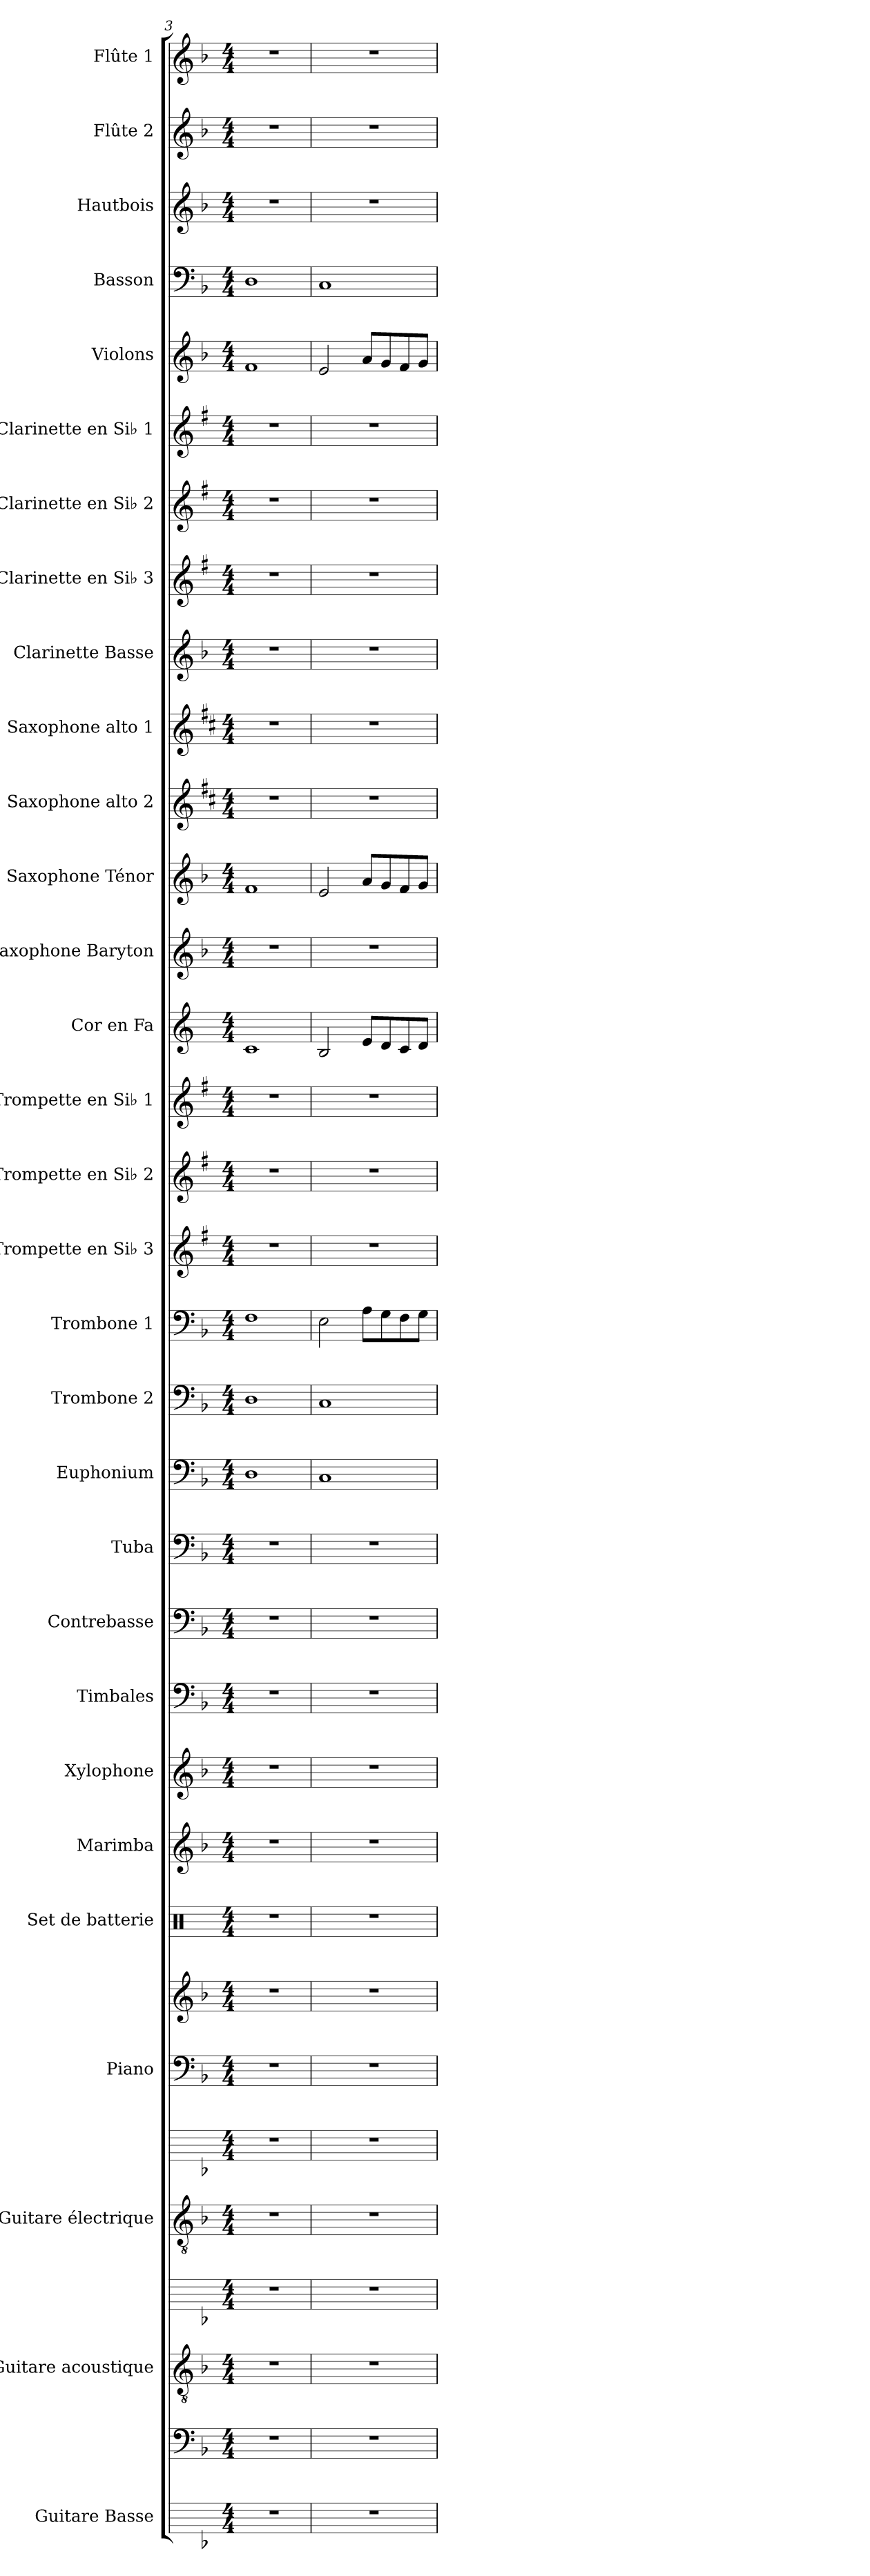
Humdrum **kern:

**kern	**kern	**kern	**kern	**kern	**kern	**kern	**kern	**kern	**kern	**kern	**kern	**kern	**kern	**kern	**kern	**kern	**kern	**kern	**kern	**kern	**kern	**kern	**kern	**kern	**kern	**kern	**kern	**kern	**kern	**kern	**kern	**kern	**kern
*part30	*part30	*part29	*part29	*part28	*part28	*part27	*part27	*part26	*part25	*part24	*part23	*part22	*part21	*part20	*part19	*part18	*part17	*part16	*part15	*part14	*part13	*part12	*part11	*part10	*part9	*part8	*part7	*part6	*part5	*part4	*part3	*part2	*part1
*staff34	*staff33	*staff32	*staff31	*staff30	*staff29	*staff28	*staff27	*staff26	*staff25	*staff24	*staff23	*staff22	*staff21	*staff20	*staff19	*staff18	*staff17	*staff16	*staff15	*staff14	*staff13	*staff12	*staff11	*staff10	*staff9	*staff8	*staff7	*staff6	*staff5	*staff4	*staff3	*staff2	*staff1
*I"Guitare Basse	*	*I"Guitare acoustique	*	*I"Guitare électrique	*	*I"Piano	*	*I"Set de batterie	*I"Marimba	*I"Xylophone	*I"Timbales	*I"Contrebasse	*I"Tuba	*I"Euphonium	*I"Trombone 2	*I"Trombone 1	*I"Trompette en Si♭ 3	*I"Trompette en Si♭ 2	*I"Trompette en Si♭ 1	*I"Cor en Fa	*I"Saxophone Baryton	*I"Saxophone Ténor	*I"Saxophone alto 2	*I"Saxophone alto 1	*I"Clarinette Basse	*I"Clarinette en Si♭ 3	*I"Clarinette en Si♭ 2	*I"Clarinette en Si♭ 1	*I"Violons	*I"Basson	*I"Hautbois	*I"Flûte 2	*I"Flûte 1
*I'Guit. B.	*	*I'Guit.	*	*I'Guit. El.	*	*I'Pia.	*	*I'Bat.	*I'Mrm.	*I'Xyl.	*I'Timb.	*I'Cb.	*I'Tba.	*I'Euph.	*I'Tbn. 2	*I'Tbn. 1	*I'Tromp. en Si♭ 3	*I'Tromp. en Si♭ 2	*I'Tromp. en Si♭ 1	*I'Cor en Fa	*I'Sax. Bar.	*I'Sax. T.	*I'Sax. A. 2	*I'Sax. A.  1	*I'Clar. Basse	*I'Clar. en Si♭ 3	*I'Clar. en Si♭ 2	*I'Clar. en Si♭ 1	*I'Vlns.	*I'Bsn.	*I'Htbs.	*I'Fl. 2	*I'Fl.  1
*	*clefF4	*clefGv2	*	*clefGv2	*	*clefF4	*clefG2	*clefX	*clefG2	*clefG2	*clefF4	*clefF4	*clefF4	*clefF4	*clefF4	*clefF4	*clefG2	*clefG2	*clefG2	*clefG2	*clefG2	*clefG2	*clefG2	*clefG2	*clefG2	*clefG2	*clefG2	*clefG2	*clefG2	*clefF4	*clefG2	*clefG2	*clefG2
*ITrd7c12	*ITrd7c12	*	*	*	*	*	*	*	*	*ITrd-7c-12	*	*ITrd7c12	*	*	*	*	*ITrd1c2	*ITrd1c2	*ITrd1c2	*ITrd4c7	*ITrd12c21	*ITrd8c14	*ITrd5c9	*ITrd5c9	*ITrd8c14	*ITrd1c2	*ITrd1c2	*ITrd1c2	*	*	*	*	*
*k[b-]	*k[b-]	*k[b-]	*k[b-]	*k[b-]	*k[b-]	*k[b-]	*k[b-]	*k[]	*k[b-]	*k[b-]	*k[b-]	*k[b-]	*k[b-]	*k[b-]	*k[b-]	*k[b-]	*k[b-]	*k[b-]	*k[b-]	*k[b-]	*k[b-]	*k[b-]	*k[b-]	*k[b-]	*k[b-]	*k[b-]	*k[b-]	*k[b-]	*k[b-]	*k[b-]	*k[b-]	*k[b-]	*k[b-]
*M4/4	*M4/4	*M4/4	*M4/4	*M4/4	*M4/4	*M4/4	*M4/4	*M4/4	*M4/4	*M4/4	*M4/4	*M4/4	*M4/4	*M4/4	*M4/4	*M4/4	*M4/4	*M4/4	*M4/4	*M4/4	*M4/4	*M4/4	*M4/4	*M4/4	*M4/4	*M4/4	*M4/4	*M4/4	*M4/4	*M4/4	*M4/4	*M4/4	*M4/4
=3	=3	=3	=3	=3	=3	=3	=3	=3	=3	=3	=3	=3	=3	=3	=3	=3	=3	=3	=3	=3	=3	=3	=3	=3	=3	=3	=3	=3	=3	=3	=3	=3	=3
1r	1r	1r	1r	1r	1r	1r	1r	1r	1r	1r	1r	1r	1r	1D	1D	1F	1r	1r	1r	1F	1r	1F	1r	1r	1r	1r	1r	1r	1f	1D	1r	1r	1r
=4	=4	=4	=4	=4	=4	=4	=4	=4	=4	=4	=4	=4	=4	=4	=4	=4	=4	=4	=4	=4	=4	=4	=4	=4	=4	=4	=4	=4	=4	=4	=4	=4	=4
1r	1r	1r	1r	1r	1r	1r	1r	1r	1r	1r	1r	1r	1r	1C	1C	2E\	1r	1r	1r	2E/	1r	2E/	1r	1r	1r	1r	1r	1r	2e/	1C	1r	1r	1r
.	.	.	.	.	.	.	.	.	.	.	.	.	.	.	.	8A\L	.	.	.	8A/L	.	8A/L	.	.	.	.	.	.	8a/L	.	.	.	.
.	.	.	.	.	.	.	.	.	.	.	.	.	.	.	.	8G\	.	.	.	8G/	.	8G/	.	.	.	.	.	.	8g/	.	.	.	.
.	.	.	.	.	.	.	.	.	.	.	.	.	.	.	.	8F\	.	.	.	8F/	.	8F/	.	.	.	.	.	.	8f/	.	.	.	.
.	.	.	.	.	.	.	.	.	.	.	.	.	.	.	.	8G\J	.	.	.	8G/J	.	8G/J	.	.	.	.	.	.	8g/J	.	.	.	.
=	=	=	=	=	=	=	=	=	=	=	=	=	=	=	=	=	=	=	=	=	=	=	=	=	=	=	=	=	=	=	=	=	=
*-	*-	*-	*-	*-	*-	*-	*-	*-	*-	*-	*-	*-	*-	*-	*-	*-	*-	*-	*-	*-	*-	*-	*-	*-	*-	*-	*-	*-	*-	*-	*-	*-	*-
